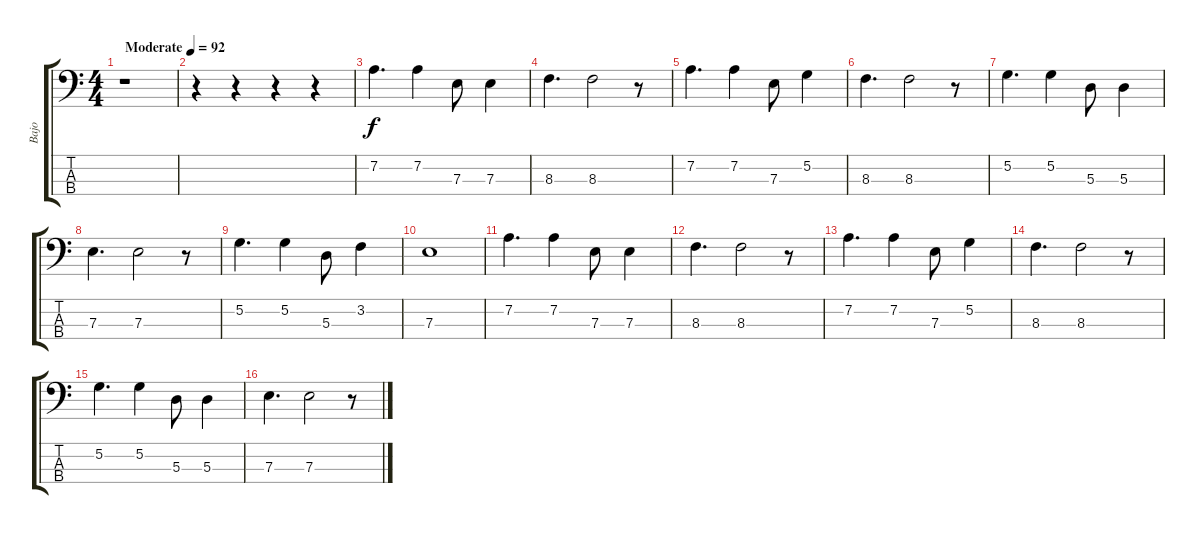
\track ("Bajo" "Bajo") {instrument electricbassfinger}
\staff {score tabs}
\tuning (G2 D2 A1 E1) {hide}
\ts (4 4)
\tempo (92 "Moderate")
\clef f4
\ks c
r.1{dy f instrument electricbassfinger} |
r.4 r.4 r.4 r.4 |
7.2.4{d} 7.2.4 7.3.8 7.3.4 |
8.3.4{d} 8.3.2 r.8 |
7.2.4{d} 7.2.4 7.3.8 5.2.4 |
8.3.4{d} 8.3.2 r.8 |
5.2.4{d} 5.2.4 5.3.8 5.3.4 |
7.3.4{d} 7.3.2 r.8 |
5.2.4{d} 5.2.4 5.3.8 3.2.4 |
7.3.1 |
7.2.4{d} 7.2.4 7.3.8 7.3.4 |
8.3.4{d} 8.3.2 r.8 |
7.2.4{d} 7.2.4 7.3.8 5.2.4 |
8.3.4{d} 8.3.2 r.8 |
5.2.4{d} 5.2.4 5.3.8 5.3.4 |
7.3.4{d} 7.3.2 r.8
